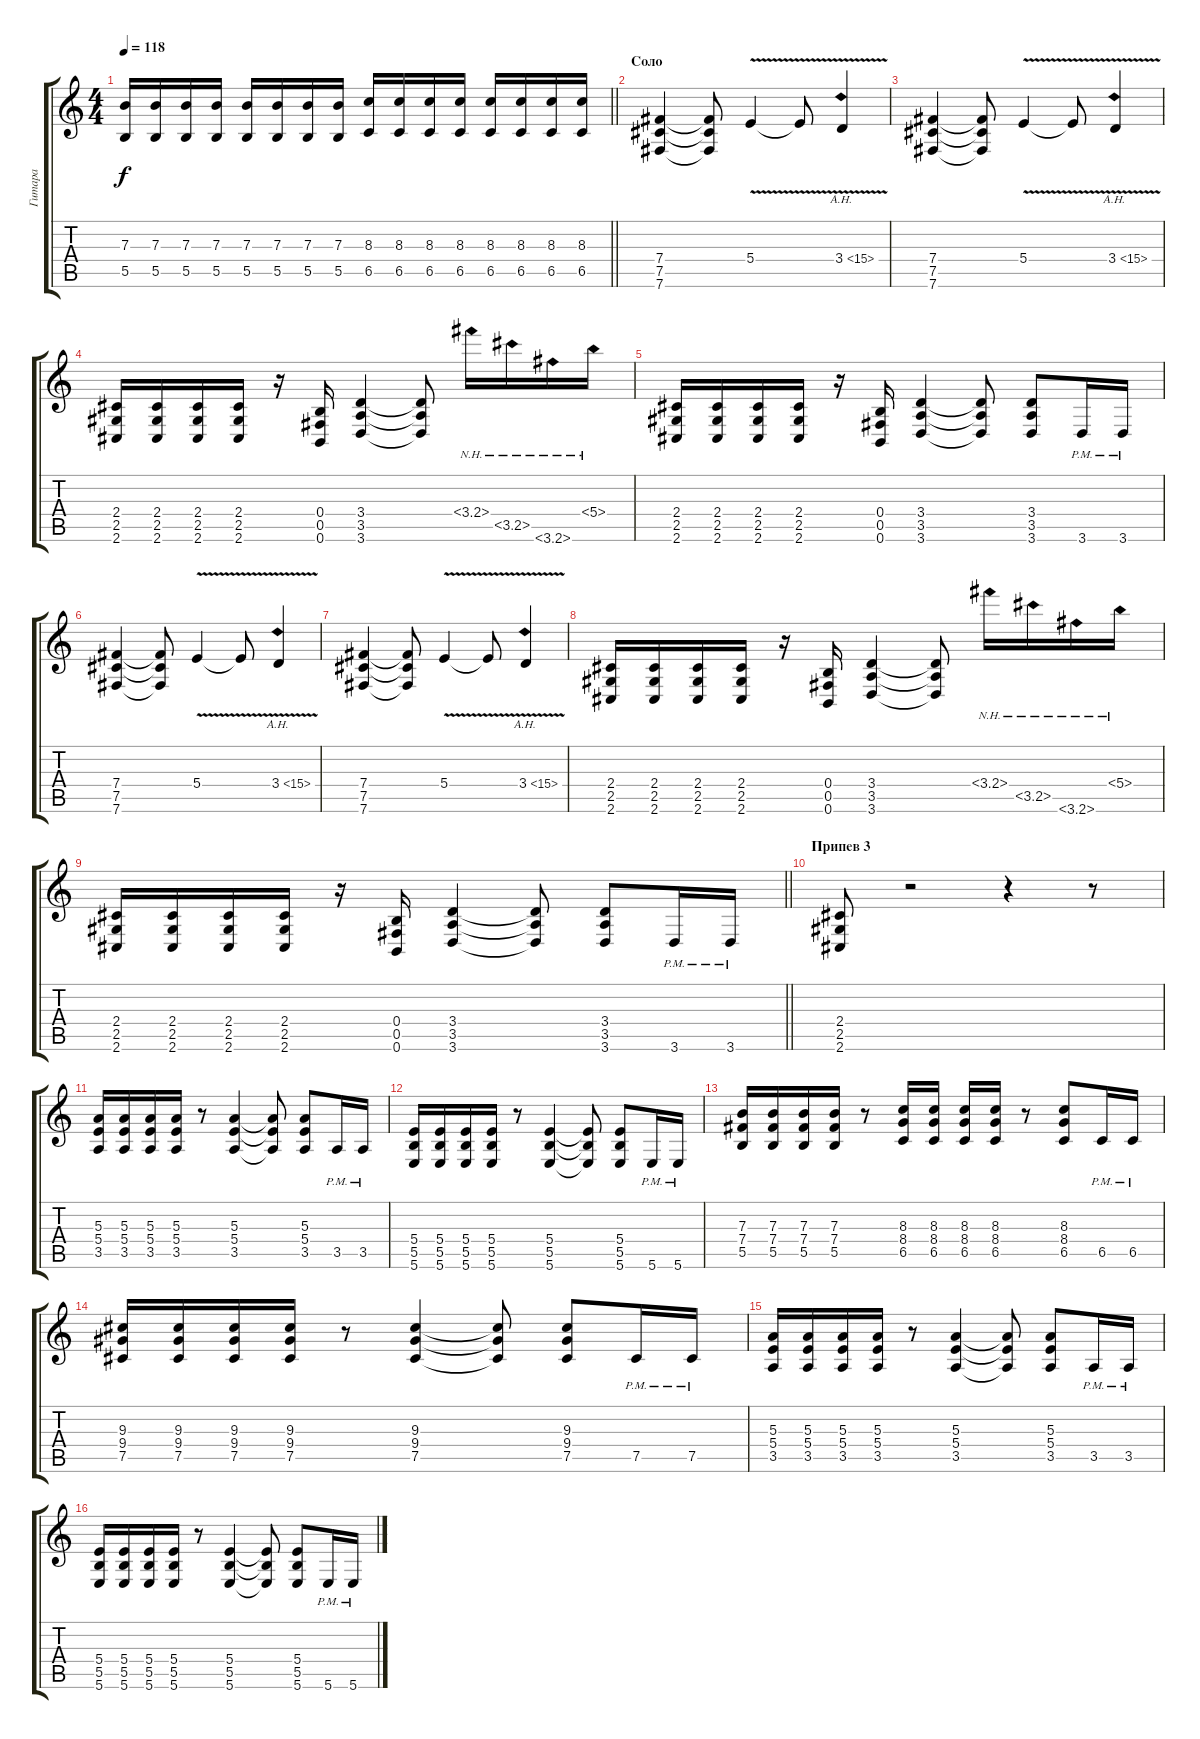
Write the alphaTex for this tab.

\track ("Гитара" "Гитара") {instrument distortionguitar}
\staff {score tabs}
\tuning (Db4 Ab3 E3 B2 Gb2 B1) {hide}
\ts (4 4)
\tempo 118
\clef g2
\barLineRight lightlight
\ks c
(7.3 5.5).16{dy f} (7.3 5.5).16 (7.3 5.5).16 (7.3 5.5).16 (7.3 5.5).16 (7.3 5.5).16 (7.3 5.5).16 (7.3 5.5).16 (8.3 6.5).16 (8.3 6.5).16 (8.3 6.5).16 (8.3 6.5).16 (8.3 6.5).16 (8.3 6.5).16 (8.3 6.5).16 (8.3 6.5).16 |
\section ("" "Соло")
(7.4 7.5 7.6).4 (7.4{t} 7.5{t} 7.6{t}).8 5.4{v}.4 5.4{t}.8 3.4{ah 12 v}.4 |
(7.4 7.5 7.6).4 (7.4{t} 7.5{t} 7.6{t}).8 5.4{v}.4 5.4{t}.8 3.4{ah 12 v}.4 |
(2.4 2.5 2.6).16 (2.4 2.5 2.6).16 (2.4 2.5 2.6).16 (2.4 2.5 2.6).16 r.16 (0.4 0.5 0.6).16 (3.4 3.5 3.6).4 (3.4{t} 3.5{t} 3.6{t}).8 3.4{nh}.16 3.5{nh}.16 3.6{nh}.16 5.4{nh}.16 |
(2.4 2.5 2.6).16 (2.4 2.5 2.6).16 (2.4 2.5 2.6).16 (2.4 2.5 2.6).16 r.16 (0.4 0.5 0.6).16 (3.4 3.5 3.6).4 (3.4{t} 3.5{t} 3.6{t}).8 (3.4 3.5 3.6).8 3.6{pm}.16 3.6{pm}.16 |
(7.4 7.5 7.6).4 (7.4{t} 7.5{t} 7.6{t}).8 5.4{v}.4 5.4{t}.8 3.4{ah 12 v}.4 |
(7.4 7.5 7.6).4 (7.4{t} 7.5{t} 7.6{t}).8 5.4{v}.4 5.4{t}.8 3.4{ah 12 v}.4 |
(2.4 2.5 2.6).16 (2.4 2.5 2.6).16 (2.4 2.5 2.6).16 (2.4 2.5 2.6).16 r.16 (0.4 0.5 0.6).16 (3.4 3.5 3.6).4 (3.4{t} 3.5{t} 3.6{t}).8 3.4{nh}.16 3.5{nh}.16 3.6{nh}.16 5.4{nh}.16 |
\barLineRight lightlight
(2.4 2.5 2.6).16 (2.4 2.5 2.6).16 (2.4 2.5 2.6).16 (2.4 2.5 2.6).16 r.16 (0.4 0.5 0.6).16 (3.4 3.5 3.6).4 (3.4{t} 3.5{t} 3.6{t}).8 (3.4 3.5 3.6).8 3.6{pm}.16 3.6{pm}.16 |
\section ("" "Припев 3")
(2.4 2.5 2.6).8 r.2 r.4 r.8 |
(5.3 5.4 3.5).16 (5.3 5.4 3.5).16 (5.3 5.4 3.5).16 (5.3 5.4 3.5).16 r.8 (5.3 5.4 3.5).4 (5.3{t} 5.4{t} 3.5{t}).8 (5.3 5.4 3.5).8 3.5{pm}.16 3.5{pm}.16 |
(5.4 5.5 5.6).16 (5.4 5.5 5.6).16 (5.4 5.5 5.6).16 (5.4 5.5 5.6).16 r.8 (5.4 5.5 5.6).4 (5.4{t} 5.5{t} 5.6{t}).8 (5.4 5.5 5.6).8 5.6{pm}.16 5.6{pm}.16 |
(7.3 7.4 5.5).16 (7.3 7.4 5.5).16 (7.3 7.4 5.5).16 (7.3 7.4 5.5).16 r.8 (8.3 8.4 6.5).16 (8.3 8.4 6.5).16 (8.3 8.4 6.5).16 (8.3 8.4 6.5).16 r.8 (8.3 8.4 6.5).8 6.5{pm}.16 6.5{pm}.16 |
(9.3 9.4 7.5).16 (9.3 9.4 7.5).16 (9.3 9.4 7.5).16 (9.3 9.4 7.5).16 r.8 (9.3 9.4 7.5).4 (9.3{t} 9.4{t} 7.5{t}).8 (9.3 9.4 7.5).8 7.5{pm}.16 7.5{pm}.16 |
(5.3 5.4 3.5).16 (5.3 5.4 3.5).16 (5.3 5.4 3.5).16 (5.3 5.4 3.5).16 r.8 (5.3 5.4 3.5).4 (5.3{t} 5.4{t} 3.5{t}).8 (5.3 5.4 3.5).8 3.5{pm}.16 3.5{pm}.16 |
(5.4 5.5 5.6).16 (5.4 5.5 5.6).16 (5.4 5.5 5.6).16 (5.4 5.5 5.6).16 r.8 (5.4 5.5 5.6).4 (5.4{t} 5.5{t} 5.6{t}).8 (5.4 5.5 5.6).8 5.6{pm}.16 5.6{pm}.16
